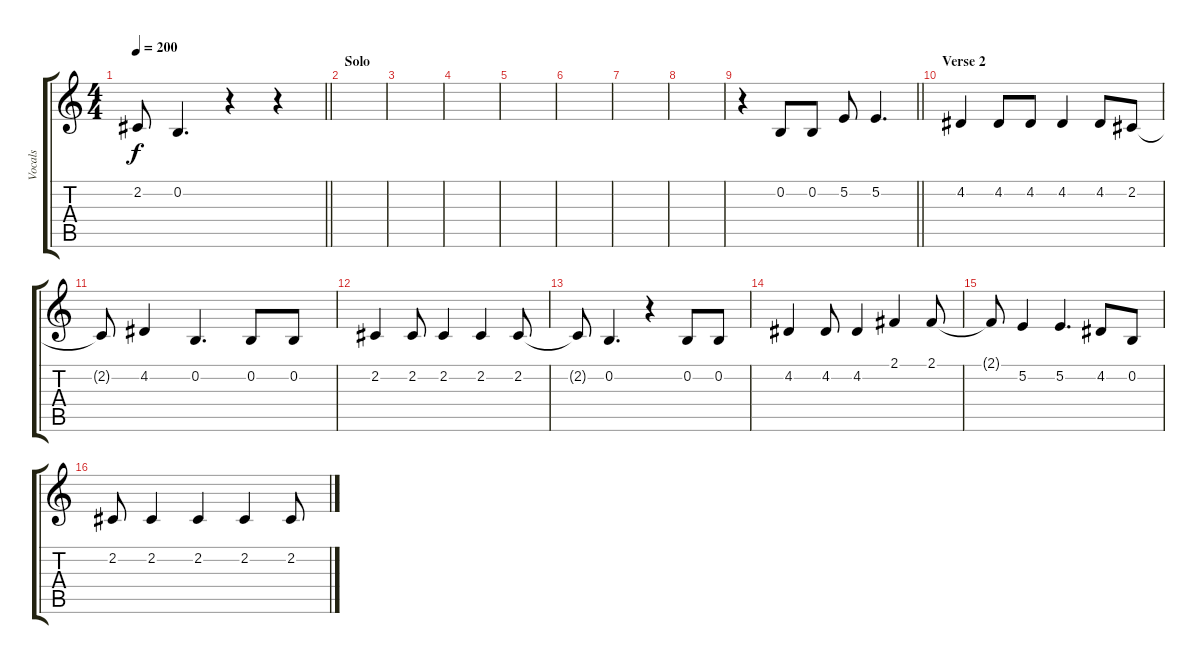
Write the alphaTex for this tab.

\track ("Vocals" "Vocals") {instrument altosax}
\staff {score tabs}
\tuning (E4 B3 G3 D3 A2 E2) {hide}
\ts (4 4)
\tempo 200
\clef g2
\barLineRight lightlight
\ks c
2.2{t}.8{dy f} 0.2.4{d} r.4 r.4 |
\section ("" "Solo")
|
|
|
|
|
|
|
\barLineRight lightlight
r.4 0.2.8 0.2.8 5.2.8 5.2.4{d} |
\section ("" "Verse 2")
4.2.4 4.2.8 4.2.8 4.2.4 4.2.8 2.2.8 |
2.2{t}.8 4.2.4 0.2.4{d} 0.2.8 0.2.8 |
2.2.4 2.2.8 2.2.4 2.2.4 2.2.8 |
2.2{t}.8 0.2.4{d} r.4 0.2.8 0.2.8 |
4.2.4 4.2.8 4.2.4 2.1.4 2.1.8 |
2.1{t}.8 5.2.4 5.2.4{d} 4.2.8 0.2.8 |
2.2.8 2.2.4 2.2.4 2.2.4 2.2.8
